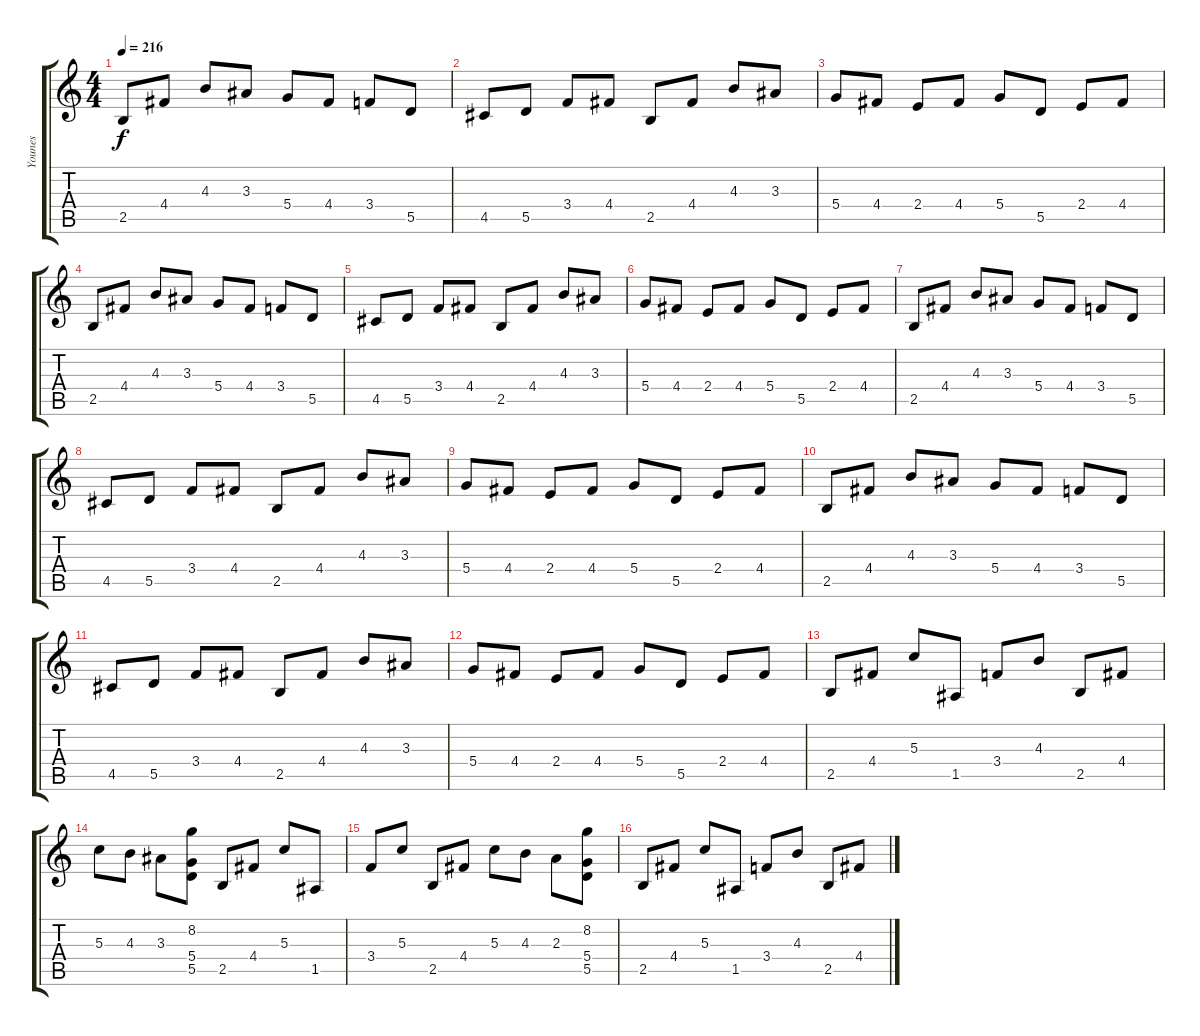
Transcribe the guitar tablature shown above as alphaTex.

\track ("Younes" "Younes") {instrument distortionguitar}
\staff {score tabs}
\tuning (E4 B3 G3 D3 A2 E2) {hide}
\ts (4 4)
\tempo 216
\clef g2
\ks c
2.5.8{dy f instrument distortionguitar} 4.4.8 4.3.8 3.3.8 5.4.8 4.4.8 3.4.8 5.5.8 |
4.5.8 5.5.8 3.4.8 4.4.8 2.5.8 4.4.8 4.3.8 3.3.8 |
5.4.8 4.4.8 2.4.8 4.4.8 5.4.8 5.5.8 2.4.8 4.4.8 |
2.5.8 4.4.8 4.3.8 3.3.8 5.4.8 4.4.8 3.4.8 5.5.8 |
4.5.8 5.5.8 3.4.8 4.4.8 2.5.8 4.4.8 4.3.8 3.3.8 |
5.4.8 4.4.8 2.4.8 4.4.8 5.4.8 5.5.8 2.4.8 4.4.8 |
2.5.8 4.4.8 4.3.8 3.3.8 5.4.8 4.4.8 3.4.8 5.5.8 |
4.5.8 5.5.8 3.4.8 4.4.8 2.5.8 4.4.8 4.3.8 3.3.8 |
5.4.8 4.4.8 2.4.8 4.4.8 5.4.8 5.5.8 2.4.8 4.4.8 |
2.5.8 4.4.8 4.3.8 3.3.8 5.4.8 4.4.8 3.4.8 5.5.8 |
4.5.8 5.5.8 3.4.8 4.4.8 2.5.8 4.4.8 4.3.8 3.3.8 |
5.4.8 4.4.8 2.4.8 4.4.8 5.4.8 5.5.8 2.4.8 4.4.8 |
2.5.8 4.4.8 5.3.8 1.5.8 3.4.8 4.3.8 2.5.8 4.4.8 |
5.3.8 4.3.8 3.3.8 (8.2 5.4 5.5).8 2.5.8 4.4.8 5.3.8 1.5.8 |
3.4.8 5.3.8 2.5.8 4.4.8 5.3.8 4.3.8 2.3.8 (8.2 5.4 5.5).8 |
2.5.8 4.4.8 5.3.8 1.5.8 3.4.8 4.3.8 2.5.8 4.4.8
